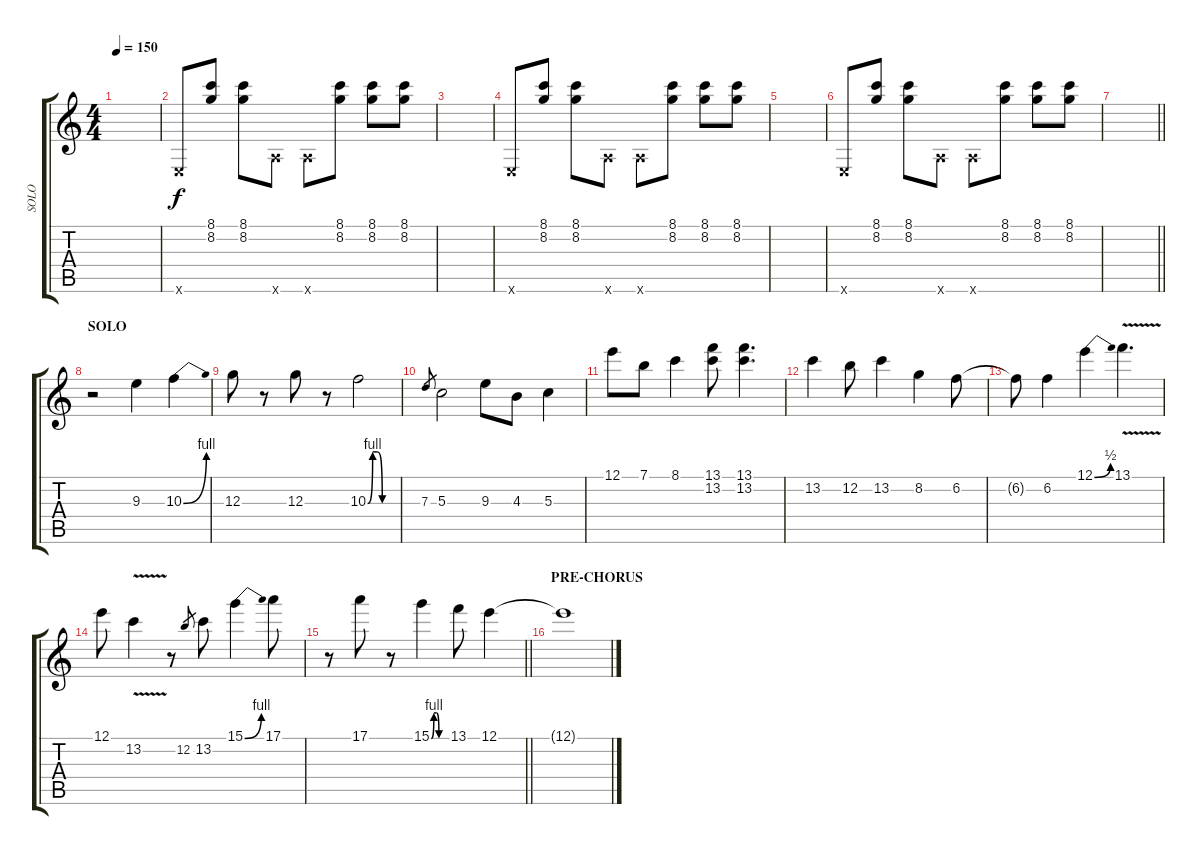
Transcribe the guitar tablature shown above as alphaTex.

\track ("SOLO" "SOLO") {instrument distortionguitar}
\staff {score tabs}
\tuning (E4 B3 G3 D3 A2 E2) {hide}
\ts (4 4)
\tempo 150
\clef g2
\ks c
|
0.6{x}.8 (8.1 8.2).8 (8.1 8.2).8 5.6{x}.8 5.6{x}.8 (8.1 8.2).8 (8.1 8.2).8 (8.1 8.2).8 |
|
0.6{x}.8 (8.1 8.2).8 (8.1 8.2).8 5.6{x}.8 5.6{x}.8 (8.1 8.2).8 (8.1 8.2).8 (8.1 8.2).8 |
|
0.6{x}.8 (8.1 8.2).8 (8.1 8.2).8 5.6{x}.8 5.6{x}.8 (8.1 8.2).8 (8.1 8.2).8 (8.1 8.2).8 |
\barLineRight lightlight
|
\section ("" "SOLO")
r.2 9.3.4 10.3{be (bend 0 0 60 4)}.4 |
12.3.8 r.8 12.3.8 r.8 10.3{be (custom 0 0 10 4 20 4 30 0 60 0)}.2 |
7.3.8{gr} 5.3.2 9.3.8 4.3.8 5.3.4 |
12.1.8 7.1.8 8.1.4 (13.1 13.2).8 (13.1 13.2).4{d} |
13.2.4 12.2.8 13.2.4 8.2.4 6.2.8 |
6.2{t}.8 6.2.4 12.1{be (bend 0 0 60 2)}.4 13.1{v}.4{d} |
12.1.8 13.2{v}.4 r.8 12.2.8{gr} 13.2.8 15.1{be (bend 0 0 60 4)}.4 17.1.8 |
\barLineRight lightlight
r.8 17.1.8 r.8 15.1{be (custom 0 0 10 4 20 4 30 0 60 0)}.4 13.1.8 12.1.4 |
\section ("" "PRE-CHORUS")
12.1{t}.1
